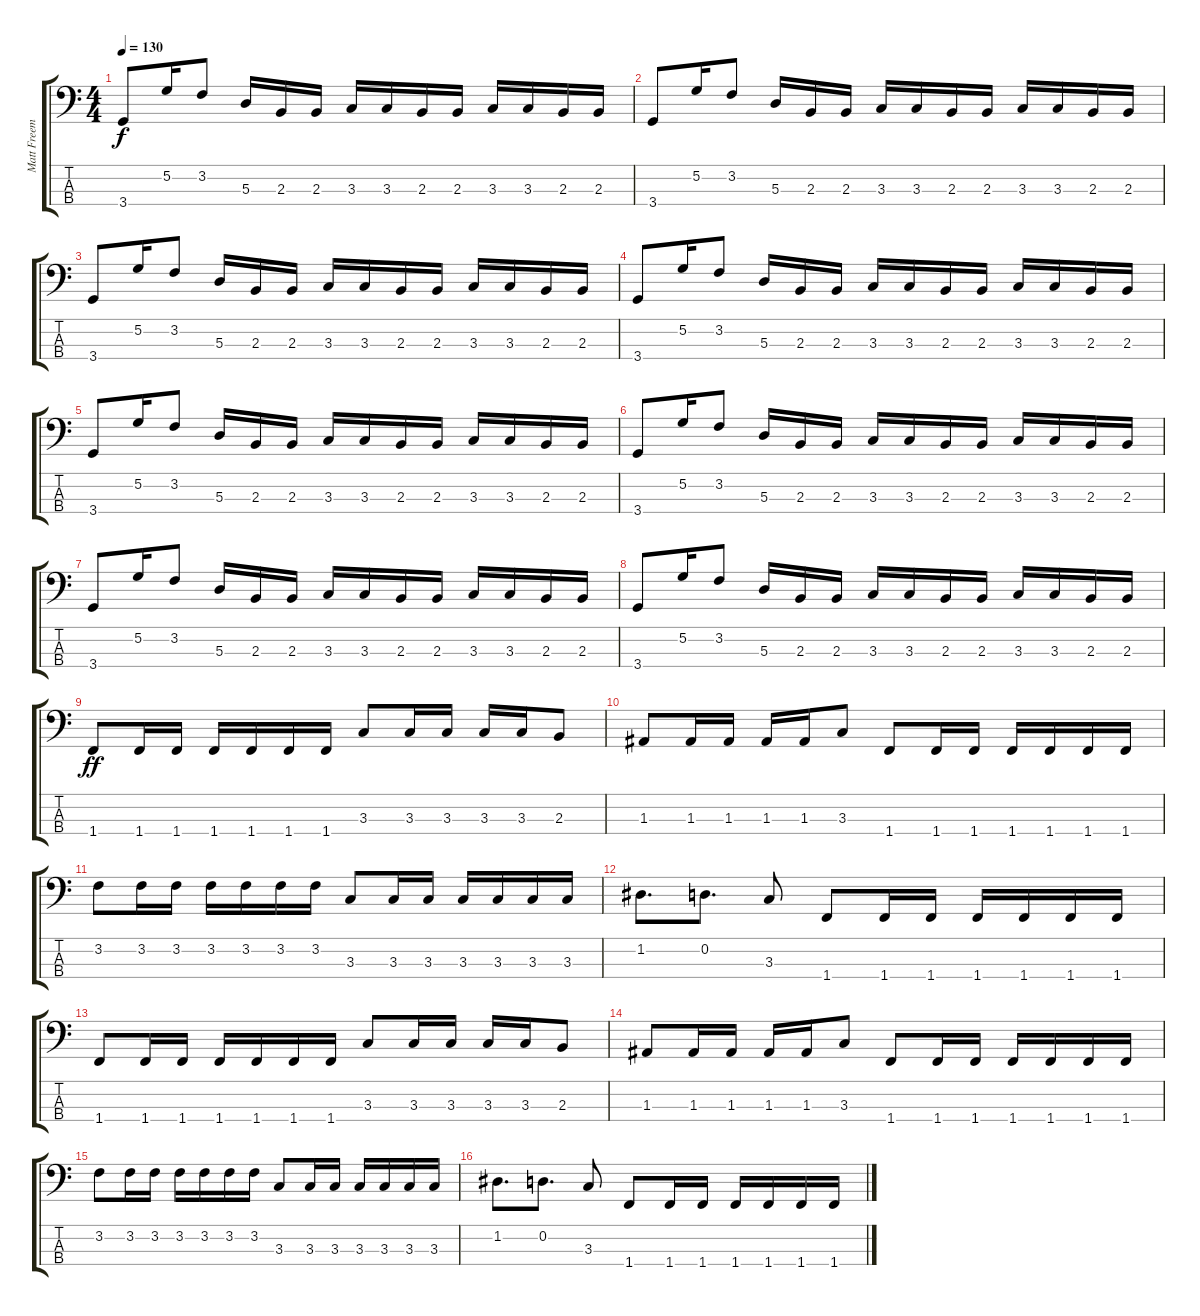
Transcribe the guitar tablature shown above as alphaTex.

\track ("Matt Freeman" "Matt Freem") {instrument electricbasspick}
\staff {score tabs}
\tuning (G2 D2 A1 E1) {hide}
\ts (4 4)
\tempo 130
\clef f4
\ks c
3.4.8{dy f} 5.2.16 3.2.8 5.3.16 2.3.16 2.3.16 3.3.16 3.3.16 2.3.16 2.3.16 3.3.16 3.3.16 2.3.16 2.3.16 |
3.4.8 5.2.16 3.2.8 5.3.16 2.3.16 2.3.16 3.3.16 3.3.16 2.3.16 2.3.16 3.3.16 3.3.16 2.3.16 2.3.16 |
3.4.8 5.2.16 3.2.8 5.3.16 2.3.16 2.3.16 3.3.16 3.3.16 2.3.16 2.3.16 3.3.16 3.3.16 2.3.16 2.3.16 |
3.4.8 5.2.16 3.2.8 5.3.16 2.3.16 2.3.16 3.3.16 3.3.16 2.3.16 2.3.16 3.3.16 3.3.16 2.3.16 2.3.16 |
3.4.8 5.2.16 3.2.8 5.3.16 2.3.16 2.3.16 3.3.16 3.3.16 2.3.16 2.3.16 3.3.16 3.3.16 2.3.16 2.3.16 |
3.4.8 5.2.16 3.2.8 5.3.16 2.3.16 2.3.16 3.3.16 3.3.16 2.3.16 2.3.16 3.3.16 3.3.16 2.3.16 2.3.16 |
3.4.8 5.2.16 3.2.8 5.3.16 2.3.16 2.3.16 3.3.16 3.3.16 2.3.16 2.3.16 3.3.16 3.3.16 2.3.16 2.3.16 |
3.4.8 5.2.16 3.2.8 5.3.16 2.3.16 2.3.16 3.3.16 3.3.16 2.3.16 2.3.16 3.3.16 3.3.16 2.3.16 2.3.16 |
1.4.8{dy ff} 1.4.16 1.4.16 1.4.16 1.4.16 1.4.16 1.4.16 3.3.8 3.3.16 3.3.16 3.3.16 3.3.16 2.3.8 |
1.3.8 1.3.16 1.3.16 1.3.16 1.3.16 3.3.8 1.4.8 1.4.16 1.4.16 1.4.16 1.4.16 1.4.16 1.4.16 |
3.2.8 3.2.16 3.2.16 3.2.16 3.2.16 3.2.16 3.2.16 3.3.8 3.3.16 3.3.16 3.3.16 3.3.16 3.3.16 3.3.16 |
1.2.8{d} 0.2.8{d} 3.3.8 1.4.8 1.4.16 1.4.16 1.4.16 1.4.16 1.4.16 1.4.16 |
1.4.8 1.4.16 1.4.16 1.4.16 1.4.16 1.4.16 1.4.16 3.3.8 3.3.16 3.3.16 3.3.16 3.3.16 2.3.8 |
1.3.8 1.3.16 1.3.16 1.3.16 1.3.16 3.3.8 1.4.8 1.4.16 1.4.16 1.4.16 1.4.16 1.4.16 1.4.16 |
3.2.8 3.2.16 3.2.16 3.2.16 3.2.16 3.2.16 3.2.16 3.3.8 3.3.16 3.3.16 3.3.16 3.3.16 3.3.16 3.3.16 |
1.2.8{d} 0.2.8{d} 3.3.8 1.4.8 1.4.16 1.4.16 1.4.16 1.4.16 1.4.16 1.4.16
